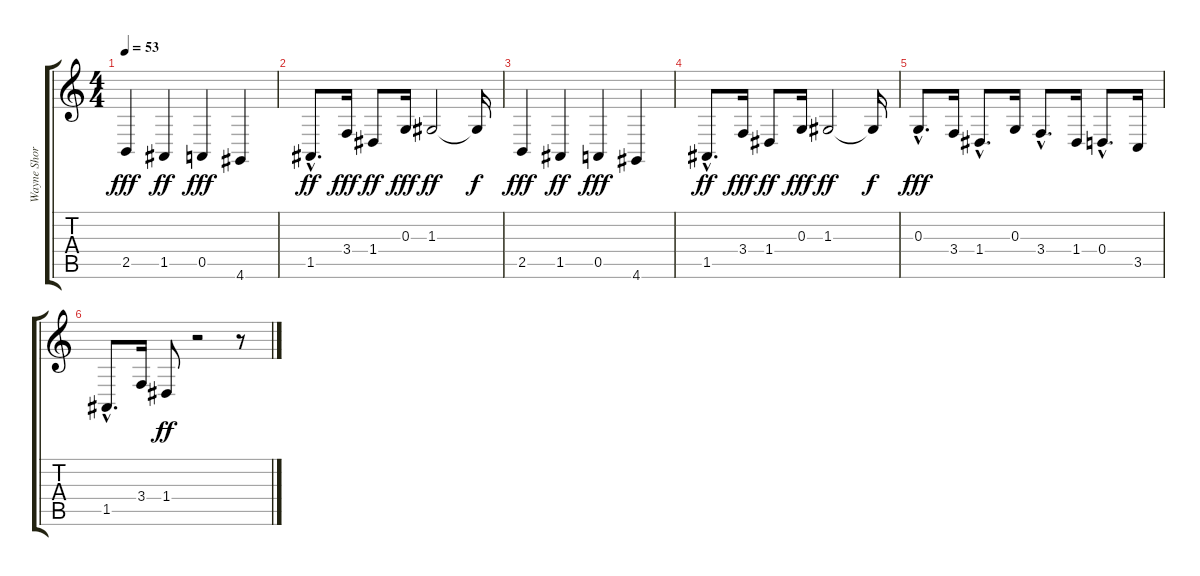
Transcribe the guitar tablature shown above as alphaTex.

\track ("Wayne Shorter" "Wayne Shor") {instrument tenorsax}
\staff {score tabs}
\tuning (E4 B3 G3 D3 A2 E2) {hide}
\ts (4 4)
\tempo 53
\clef g2
\ks c
2.5.4{dy fff} 1.5.4{dy ff} 0.5.4{dy fff} 4.6.4 |
1.5{hac}.8{d dy ff} 3.4.16{dy fff} 1.4.8{dy ff} 0.3.16{dy fff} 1.3.2{dy ff} 1.3{t}.16{dy f} |
2.5.4{dy fff} 1.5.4{dy ff} 0.5.4{dy fff} 4.6.4 |
1.5{hac}.8{d dy ff} 3.4.16{dy fff} 1.4.8{dy ff} 0.3.16{dy fff} 1.3.2{dy ff} 1.3{t}.16{dy f} |
0.3{hac}.8{d dy fff} 3.4.16 1.4{hac}.8{d} 0.3.16 3.4{hac}.8{d} 1.4.16 0.4{hac}.8{d} 3.5.16 |
1.5{hac}.8{d} 3.4.16 1.4.8{dy ff} r.2 r.8
